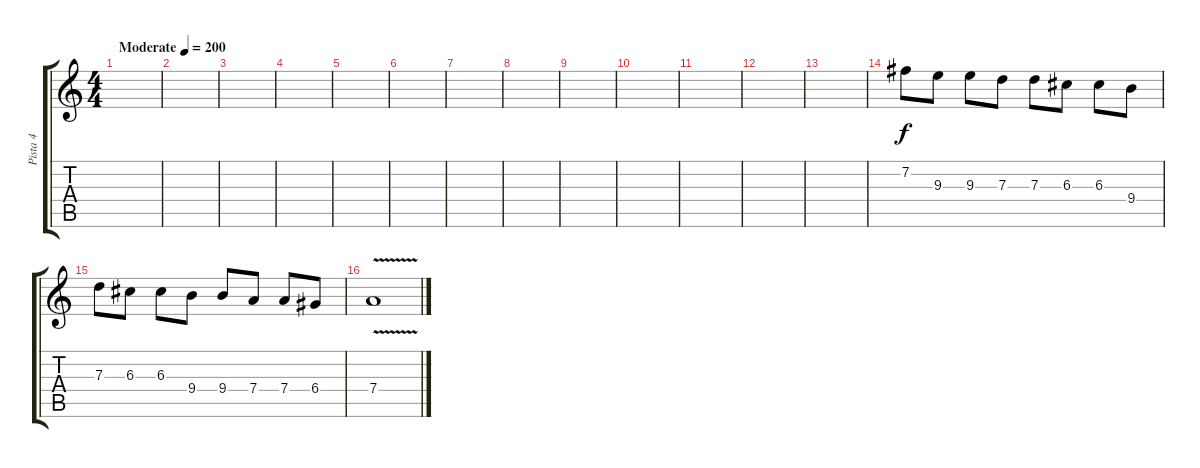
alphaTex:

\track ("Pista 4" "Pista 4") {instrument distortionguitar}
\staff {score tabs}
\tuning (E4 B3 G3 D3 A2 E2) {hide}
\ts (4 4)
\tempo (200 "Moderate")
\clef g2
\ks c
|
|
|
|
|
|
|
|
|
|
|
|
|
7.2.8 9.3.8 9.3.8 7.3.8 7.3.8 6.3.8 6.3.8 9.4.8 |
7.3.8 6.3.8 6.3.8 9.4.8 9.4.8 7.4.8 7.4.8 6.4.8 |
7.4{v}.1
